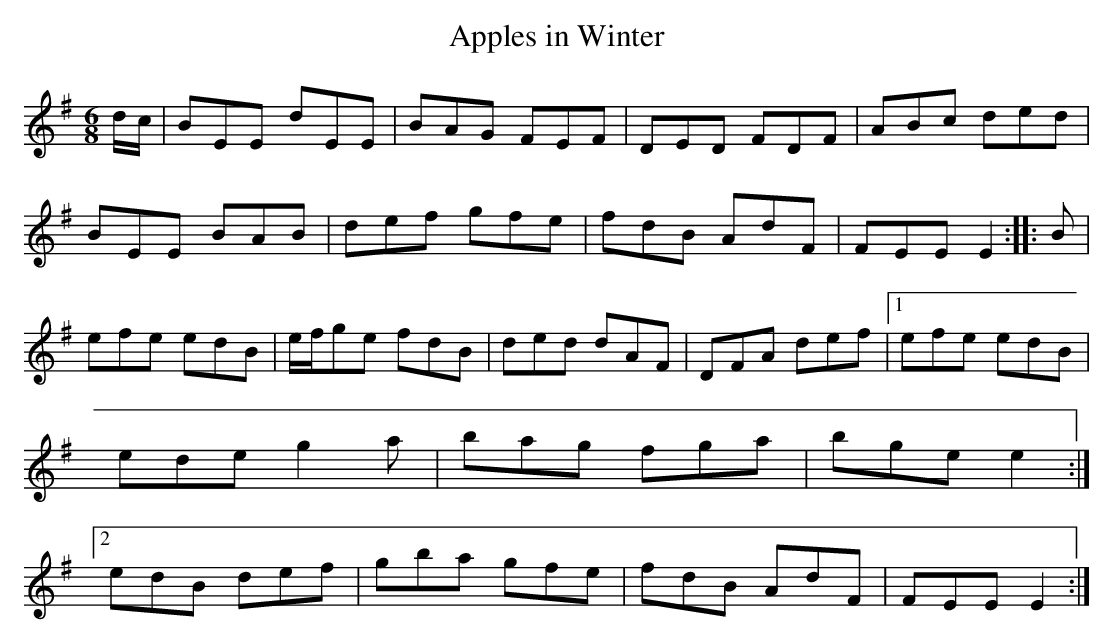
X:1
T:Apples in Winter
M:6/8
L:1/8
K:E minor
d/c/ | \
BEE dEE | BAG FEF | DED FDF | ABc ded |
BEE BAB | def gfe | fdB AdF | FEE E2 ::\
B | \
efe edB | e/f/ge fdB | ded dAF | DFA def |1 \
efe edB | ede    g2a | bag fga | bge e2 :|2 \
edB def | gba    gfe | fdB AdF | FEE E2 :|
